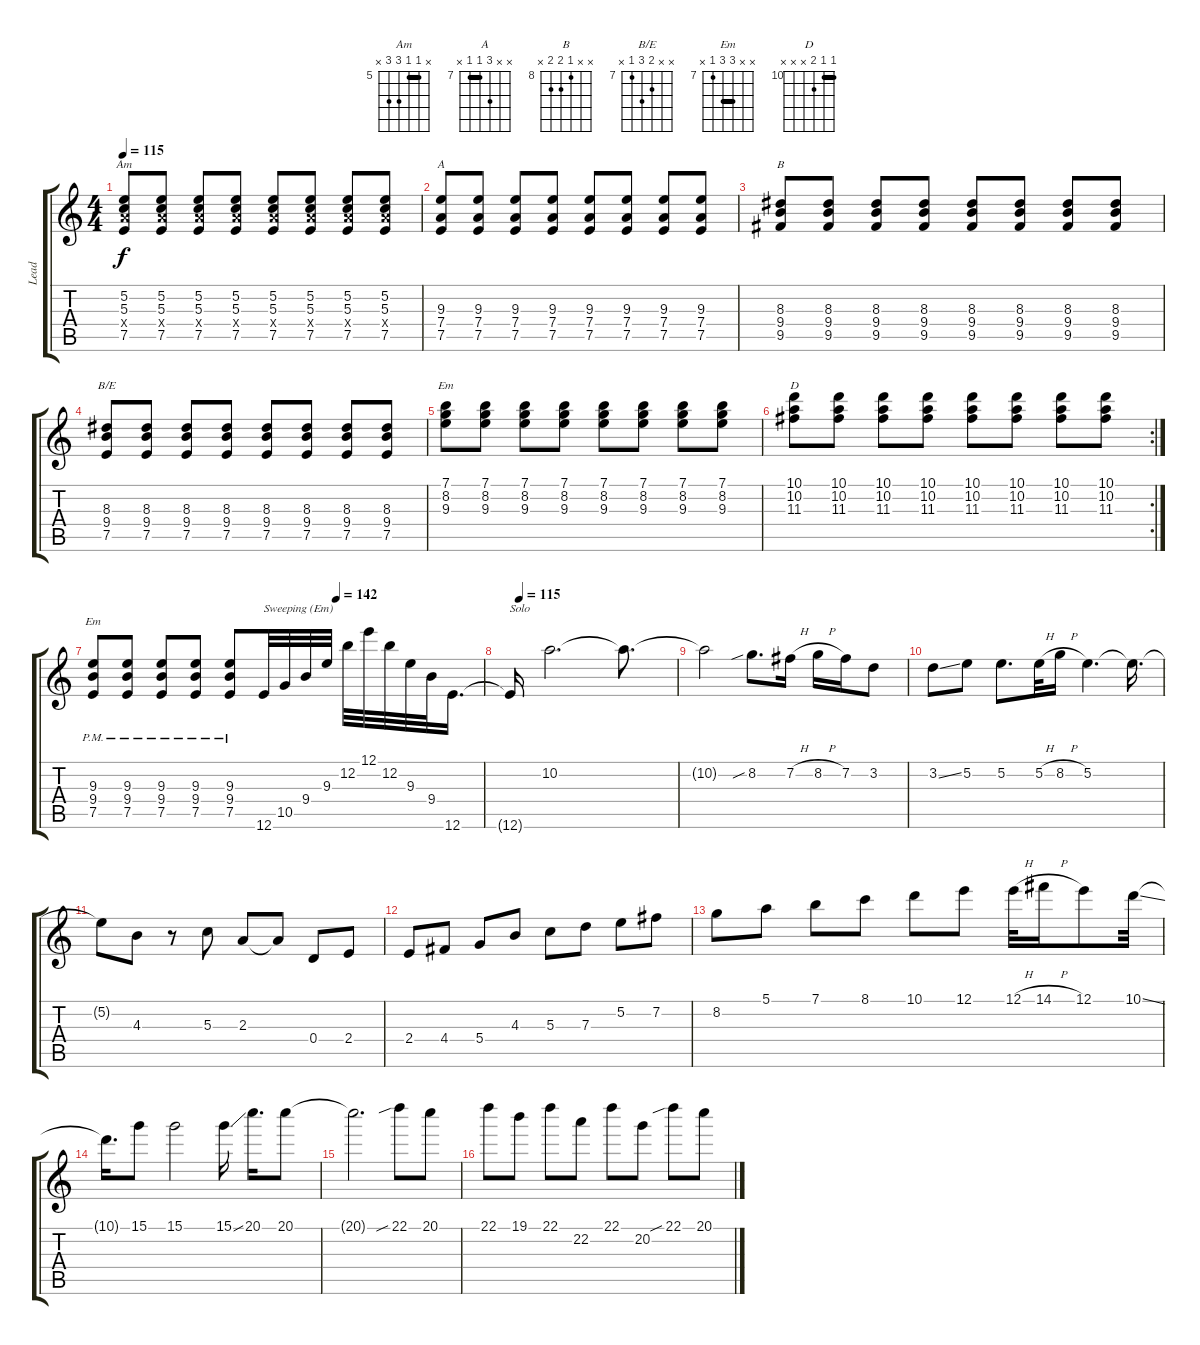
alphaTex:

\track ("Lead" "Lead") {instrument acousticguitarsteel}
\staff {score tabs}
\tuning (E4 B3 G3 D3 A2 E2) {hide}
\chord ("Am" x 5 5 7 7 x) {firstfret 5 barre 5}
\chord ("A" x x 9 7 7 x) {firstfret 7 barre 7}
\chord ("B" x x 8 9 9 x) {firstfret 8}
\chord ("B/E" x x 8 9 7 x) {firstfret 7}
\chord ("Em" 7 8 9 x x x) {firstfret 7}
\chord ("D" 10 10 11 x x x) {firstfret 10 barre 10}
\chord ("Em" x x 9 9 7 x) {firstfret 7 barre 9}
\ts (4 4)
\tempo 115
\clef g2
\ks c
(5.2 5.3 7.4{x} 7.5).8{ch "Am" dy f} (5.2 5.3 7.4{x} 7.5).8 (5.2 5.3 7.4{x} 7.5).8 (5.2 5.3 7.4{x} 7.5).8 (5.2 5.3 7.4{x} 7.5).8 (5.2 5.3 7.4{x} 7.5).8 (5.2 5.3 7.4{x} 7.5).8 (5.2 5.3 7.4{x} 7.5).8 |
(9.3 7.4 7.5).8{ch "A"} (9.3 7.4 7.5).8 (9.3 7.4 7.5).8 (9.3 7.4 7.5).8 (9.3 7.4 7.5).8 (9.3 7.4 7.5).8 (9.3 7.4 7.5).8 (9.3 7.4 7.5).8 |
(8.3 9.4 9.5).8{ch "B"} (8.3 9.4 9.5).8 (8.3 9.4 9.5).8 (8.3 9.4 9.5).8 (8.3 9.4 9.5).8 (8.3 9.4 9.5).8 (8.3 9.4 9.5).8 (8.3 9.4 9.5).8 |
(8.3 9.4 7.5).8{ch "B/E"} (8.3 9.4 7.5).8 (8.3 9.4 7.5).8 (8.3 9.4 7.5).8 (8.3 9.4 7.5).8 (8.3 9.4 7.5).8 (8.3 9.4 7.5).8 (8.3 9.4 7.5).8 |
(7.1 8.2 9.3).8{ch "Em"} (7.1 8.2 9.3).8 (7.1 8.2 9.3).8 (7.1 8.2 9.3).8 (7.1 8.2 9.3).8 (7.1 8.2 9.3).8 (7.1 8.2 9.3).8 (7.1 8.2 9.3).8 |
\rc 2
(10.1 10.2 11.3).8{ch "D"} (10.1 10.2 11.3).8 (10.1 10.2 11.3).8 (10.1 10.2 11.3).8 (10.1 10.2 11.3).8 (10.1 10.2 11.3).8 (10.1 10.2 11.3).8 (10.1 10.2 11.3).8 |
\tempo (142 0.625)
(9.3{pm} 9.4 7.5).8{ch "Em"} (9.3{pm} 9.4 7.5).8 (9.3{pm} 9.4 7.5).8 (9.3{pm} 9.4 7.5).8 (9.3{pm} 9.4 7.5).8 12.6.32{txt "Sweeping (Em)"} 10.5.32 9.4.32 9.3.32 12.2.32 12.1.32 12.2.32 9.3.32 9.4.32 12.6.16{d} |
\tempo (115 0.0625)
12.6{t}.16{txt "Solo"} 10.2.2{d volume 8 instrument overdrivenguitar} 10.2{t}.8{d} |
10.2{t}.2 8.2{sib}.8{d} 7.2{h}.16 8.2{h}.16 7.2.16 3.2.8 |
3.2{ss}.8 5.2.8 5.2.8{d} 5.2{h}.32 8.2{h}.16 5.2.4{d} 5.2{t}.16{d} |
5.2{t}.8 4.3.8 r.8 5.3.8 2.3.8 2.3{t}.8 0.4.8 2.4.8 |
2.4.8 4.4.8 5.4.8 4.3.8 5.3.8 7.3.8 5.2.8 7.2.8 |
8.2.8 5.1.8 7.1.8 8.1.8 10.1.8 12.1.8 12.1{h}.32 14.1{h}.16 12.1.8 10.1{ss}.32 |
10.1{t}.16{d} 15.1.8 15.1.2 15.1{ss}.16 20.1.16{d} 20.1.8 |
20.1{t}.2{d} 22.1{sib}.8 20.1.8 |
22.1.8 19.1.8 22.1.8 22.2.8 22.1.8 20.2.8 22.1{sib}.8 20.1.8
